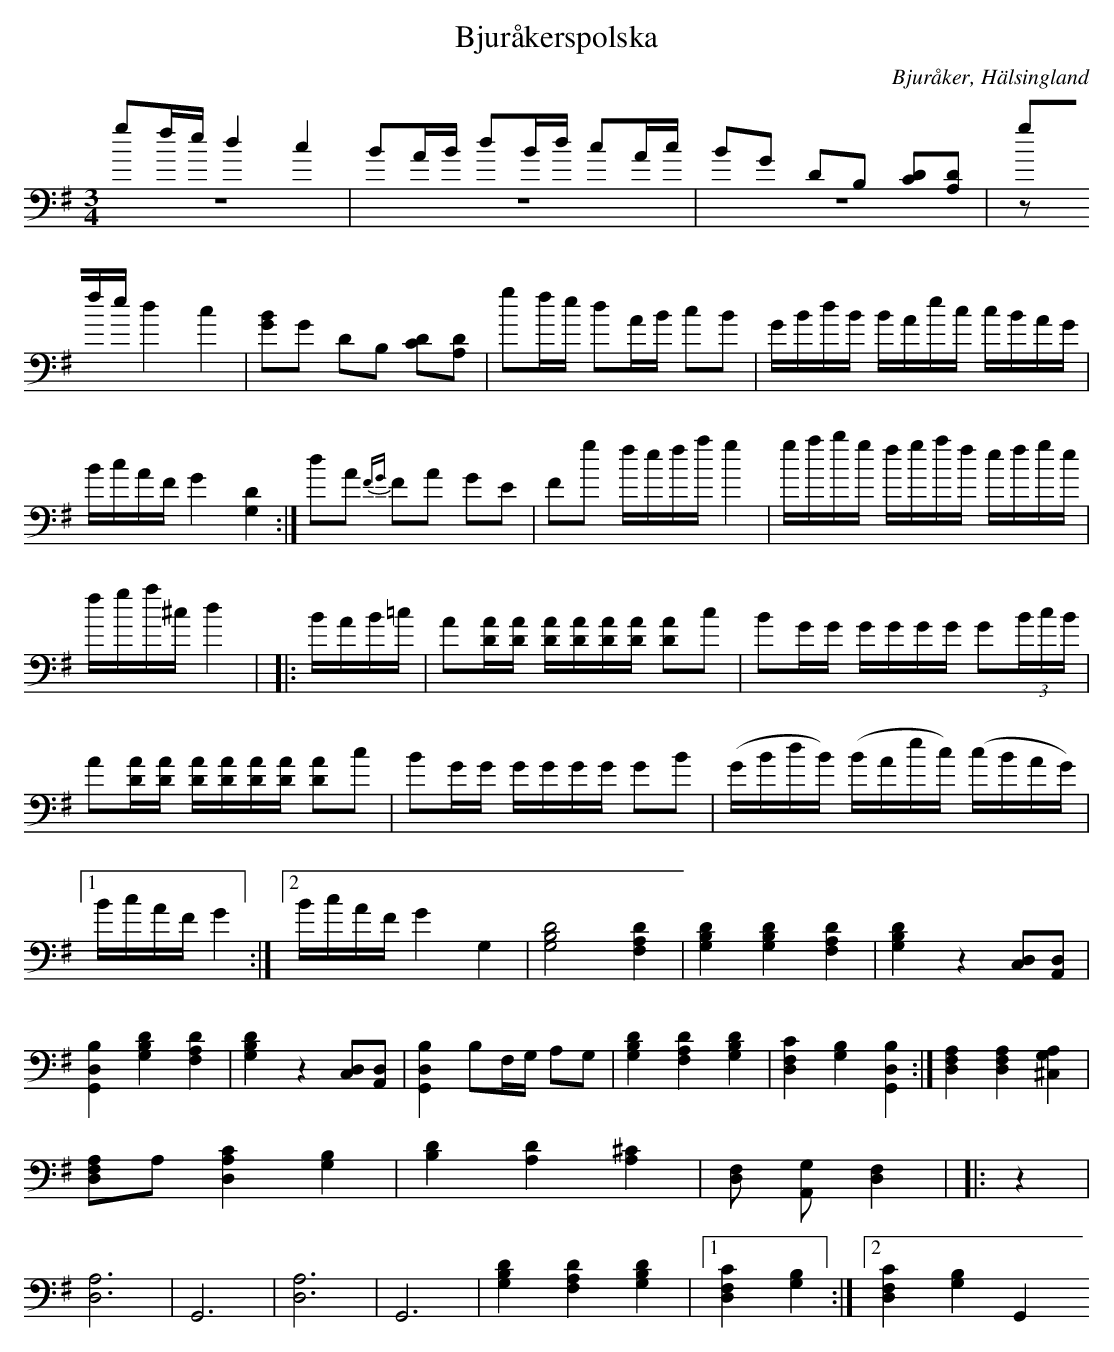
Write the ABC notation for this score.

X:1
T: Bjuråkerspolska
O: Bjuråker, Hälsingland
M: 3/4
L: 1/8
K: G
V:1
V:2
V:3 merge
V:2 clef=bass
gf/e/ d2 c2|BA/B/ dB/d/ cA/c/| BG DB, [CD][A,D]|gf/e/ d2 c2|
[GB]G DB, [CD][A,D] |gf/e/ dA/B/ cB|G/B/d/B/ B/A/e/c/ c/B/A/G/|B/c/A/F/ G2 [G,2D2]:|
dA {FG}FA GE|Fg f/e/f/a/ g2|g/a/b/g/ f/g/a/f/ e/f/g/e/ |f/g/a/^c/ d2 |
|:B/A/B/=c/|A[D/A/][D/A/] [D/A/][D/A/][D/A/][D/A/] [DA]c|BG/G/ G/G/G/G/ G(3B/c/B/|A[D/A/][D/A/] [D/A/][D/A/][D/A/][D/A/] [DA]c|BG/G/ G/G/G/G/ GB|
(G/B/d/B/) (B/A/e/c/) (c/B/A/G/)|1 B/c/A/F/ G2:|2 B/c/A/F/ G2 G,2|
V:2
[G,4B,4D4] [F,2A,2 D2]|[G,2B,2D2] [G,2B,2D2] [F,2A,2 D2]|[G,2B,2D2] z2 [C,D,][A,,D,]|[G,,2D,2B,2] [G,2B,2D2] [F,2A,2 D2]|[G,2B,2D2] z2 [C,D,][A,,D,]|
[G,,2D,2B,2] B,F,/G,/ A,G,|[G,2B,2D2] [F,2A,2 D2] [G,2B,2D2]|[D,2F,2C2] [G,2B,2][G,,2D,2B,2]:|
[D,2F,2A,2] [D,2F,2A,2] [^C,2G,2A,2]|[D,F,A,]A, [D,2A,2C2] [G,2B,2]|[B,2D2] [A,2D2] [A,2^C2]|[D,F,] [A,,G,] [D,2F,2]|
|:z2|[D,6A,6]|G,,6|[D,6A,6]|G,,6|
[G,2B,2D2] [F,2A,2 D2] [G,2B,2D2]|1 [D,2F,2C2] [G,2B,2] :|2 [D,2F,2C2] [G,2B,2] G,,2
V:3  clef=bass
z6|z6|z6|1z:|2 |
